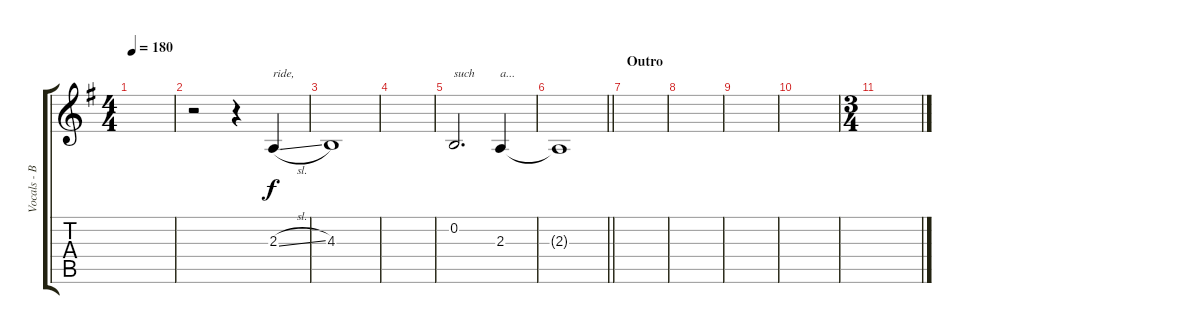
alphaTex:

\track ("Vocals - Ben Johnston" "Vocals - B") {instrument altosax}
\staff {score tabs}
\tuning (E4 B3 G3 D3 A2 E2) {hide}
\ts (4 4)
\tempo 180
\clef g2
\ks eminor
|
r.2 r.4 2.3{sl}.4{txt "ride,"} |
4.3.1 |
|
0.2.2{d txt "such"} 2.3.4{txt "a..."} |
\barLineRight lightlight
2.3{t}.1 |
\section ("" "Outro")
|
|
|
|
\ts (3 4)
